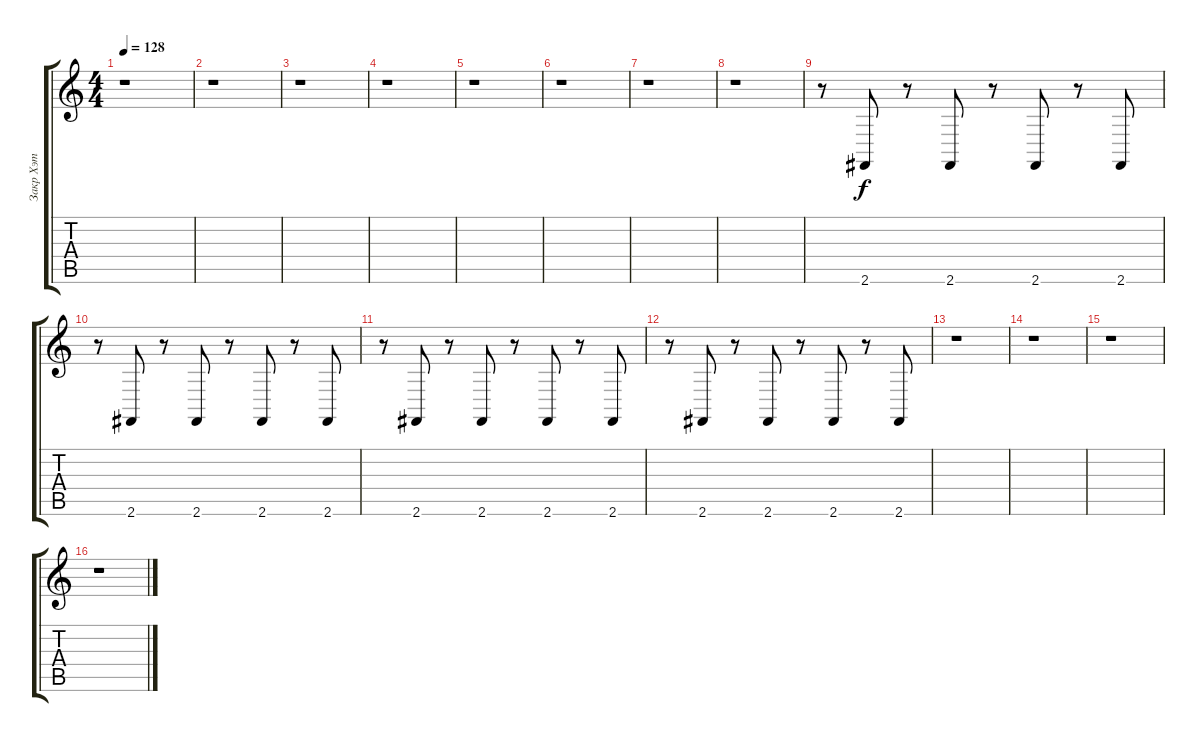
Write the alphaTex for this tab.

\track ("Закр Хэт" "Закр Хэт") {instrument acousticgrandpiano}
\staff {score tabs}
\tuning (E4 B3 G3 D3 A2 E2) {hide}
\ts (4 4)
\tempo 128
\clef g2
\ks c
r.1{dy f instrument acousticgrandpiano} |
r.1 |
r.1 |
r.1 |
r.1 |
r.1 |
r.1 |
r.1 |
r.8 2.6.8 r.8 2.6.8 r.8 2.6.8 r.8 2.6.8 |
r.8 2.6.8 r.8 2.6.8 r.8 2.6.8 r.8 2.6.8 |
r.8 2.6.8 r.8 2.6.8 r.8 2.6.8 r.8 2.6.8 |
r.8 2.6.8 r.8 2.6.8 r.8 2.6.8 r.8 2.6.8 |
r.1 |
r.1 |
r.1 |
r.1
